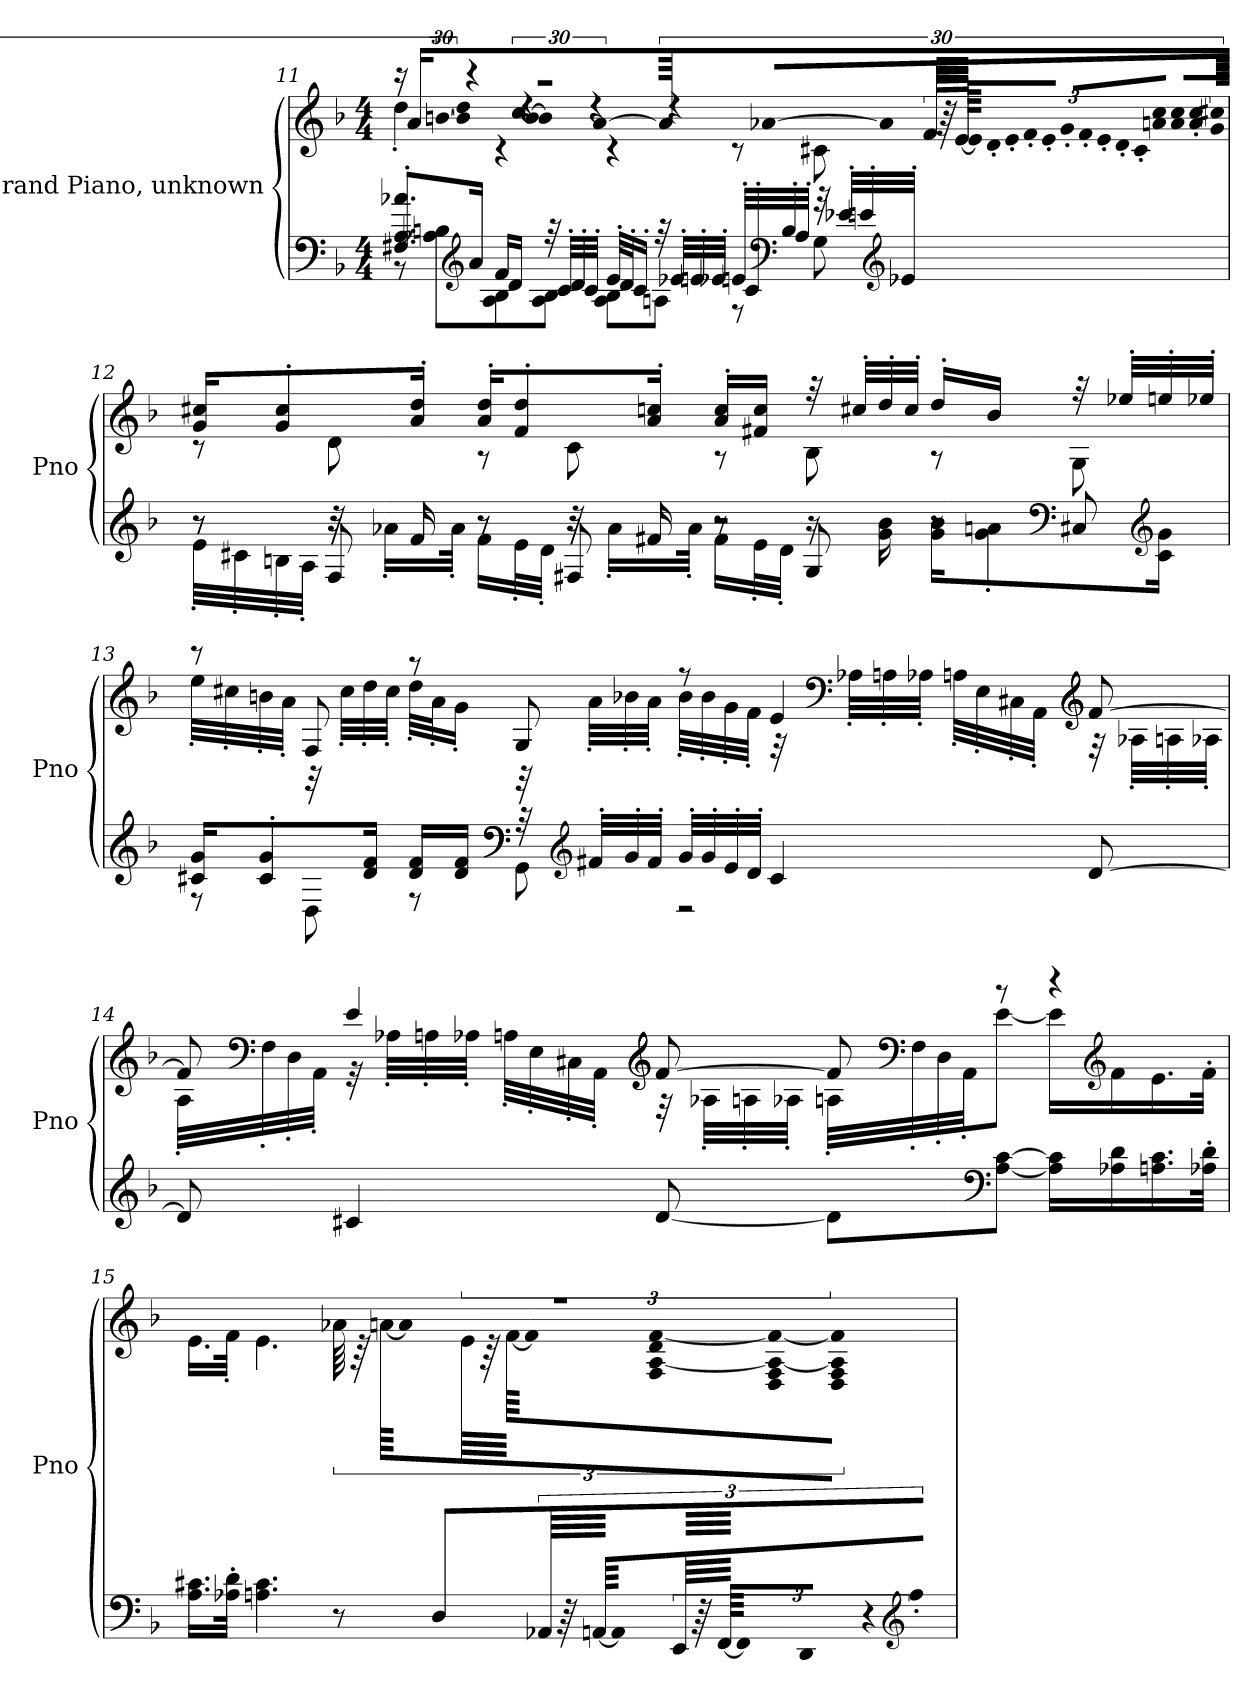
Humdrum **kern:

**kern	**kern
*part1	*part1
*staff2	*staff1
*I"Grand Piano, unknown	*
*I'Pno	*
!!LO:PB:g=z
*clefF4	*clefG2
*k[b-]	*k[b-]
*M4/4	*M4/4
=11	=11
*^	*^
8.F#X/' 8.A/' 8.a-X/'L	8r	16r	4dd'\
.	.	16a/LL	.
!	!	!LO:N:vis=64	!
.	8A-X\ 8Bn\L	[960%17bn/KL	.
!	!	!LO:N:vis=32	!
.	.	640%23b/] 640%23dd/JJJ	.
!	!	!LO:N:vis=128	!
.	.	1920%17r	.
*clefG2	*	*	*
!	!	!LO:N:vis=256	!
16a-/Jk	.	1920%17cc/	.
!	!	!LO:N:vis=128	!
.	.	1920%17r	.
!	!	!LO:N:vis=256	!
.	.	[1920%17b/KLLLL	.
!	!	!LO:N:vis=128%9	!
.	.	640%17b/JJJJ]	.
!	!	!LO:N:vis=128	!
.	.	1920%17r	.
.	.	[1920a/	.
16f/LL	8A-\ 8B\	1920%19a/]	4r
.	.	96r	.
.	.	[96a-X/KLLL	.
.	.	32a-/]	.
.	.	96f/JJJk	.
16d/JJ	.	.	.
.	.	96r	.
.	.	[96e/KLLL	.
.	.	32e/]	.
.	.	32d'/	.
32r	8A-\ 8B\J	.	.
.	.	32e'/	.
32c'/LLL	.	.	.
.	.	32f'/	.
32d'/	.	.	.
.	.	32e'/JJJ	.
32c'/JJJ	.	.	.
.	.	32g'/LLL	.
32e'/LLL	8A-\ 8B\L	.	4r
.	.	32f'/	.
32d'/J	.	.	.
.	.	32e'/	.
16c'/JJ	.	.	.
.	.	32d'/J	.
.	.	16c'/	.
32r	8An\J	.	.
32e-X'/LLL	.	.	.
.	.	16an/ 16cc/JJ	.
32en'/	.	.	.
32e-X'/JJJ	.	.	.
.	.	16a/ 16cc/KL	.
32en'/LLL	8r	.	8r
32c'/	.	.	.
.	.	8a/' 8cc/'	.
*clefF4	*	*	*
32B'/	.	.	.
32A'/JJJ	.	.	.
32r	8G\	.	8c#X\
32e-X'/LLL	.	.	.
.	.	16g/ 16cc#X/Jk	.
32en'/	.	.	.
*clefG2	*	*	*
32e-X'/JJJ	.	.	.
.	.	1920ryy	.
!!LO:LB:g=z	!!
=12	=12	=12	=12
*	*^	*	*
8r	32e'\LLL	8r	16g/ 16cc#X/KL	8r
.	32c#X'\	.	.	.
.	32Bn'\	.	8g/' 8cc#/'	.
.	32A'\JJJ	.	.	.
16r	32r	8F/	.	8d\
.	16a-X'\LL	.	.	.
16f/	.	.	16a/' 16dd/'Jk	.
.	32a-'\JJk	.	.	.
8r	16f\LL	8r	16a/' 16dd/'KL	8r
.	32e'\L	.	8f/' 8dd/'	.
.	32d'\JJJ	.	.	.
16r	32r	8F#X/	.	8c\
.	16a-'\LL	.	.	.
16f#X/	.	.	16a/' 16ccn/'Jk	.
.	32a-'\JJk	.	.	.
2r	16f#\LL	8r	16a/' 16cc/'LL	8r
.	32e'\L	.	16f#X/ 16cc/JJ	.
.	32d'\JJJ	.	.	.
.	16r	8G/	32r	8B-\
.	.	.	32cc#X'/LLL	.
.	16g\ 16b-\	.	32dd'/	.
.	.	.	32cc#'/JJJ	.
.	16g\ 16b-\KL	8r	16dd'/LL	8r
.	8g\' 8an\'	.	16b-/JJ	.
*clefF4	*	*	*	*
.	.	8C#X/	32r	8G\
.	.	.	32ee-X'/LLL	.
*clefG2	*	*	*	*
.	16c#\ 16g\Jk	.	32een'/	.
.	.	.	32ee-X'/JJJ	.
*	*v	*v	*	*
!!LO:LB:g=z	!!
=13	=13	=13	=13
16c#X/ 16g/KL	8r	8r	32ee'\LLL
.	.	.	32cc#X'\
8c#/' 8g/'	.	.	32bn'\
.	.	.	32a'\JJJ
.	8D\	8F/	32r
.	.	.	32cc#'\LLL
16d/ 16f/Jk	.	.	32dd'\
.	.	.	32cc#'\JJJ
16d/ 16f/LL	8r	8r	32dd'\LLL
.	.	.	32a'\J
16d/ 16f/JJ	.	.	16g'\JJ
*clefF4	*	*	*
32r	8GG\	8G/	32r
*clefG2	*	*	*
32f#X'/LLL	.	.	32a'\LLL
32g'/	.	.	32b-X'\
32f#'/JJJ	.	.	32a'\JJJ
32g'/LLL	2r	8r	32b-'\LLL
32g'/	.	.	32b-'\
32e'/	.	.	32g'\
32d'/JJJ	.	.	32f'\JJJ
4c#/	.	4e/	32r
*	*	*clefF4	*
.	.	.	32A-X'\LLL
.	.	.	32An'\
.	.	.	32A-X'\JJJ
.	.	.	32An'\LLL
.	.	.	32E'\
.	.	.	32C#X'\
.	.	.	32AA'\JJJ
*	*	*clefG2	*
[8d/	.	[8f/	32r
.	.	.	32A-X'\LLL
.	.	.	32An'\
.	.	.	32A-X'\JJJ
*v	*v	*	*
!!LO:LB:g=z	!!
=14	=14	=14
8d/]	8f/]	32A'\LLL
*	*clefF4	*
.	.	32F'\
.	.	32D'\
.	.	32AA'\JJJ
4c#X/	4e/	32r
.	.	32A-X'\LLL
.	.	32An'\
.	.	32A-X'\JJJ
.	.	32An'\LLL
.	.	32E'\
.	.	32C#X'\
.	.	32AA'\JJJ
*	*clefG2	*
[8d/	[8f/	32r
.	.	32A-X'\LLL
.	.	32An'\
.	.	32A-X'\JJJ
8d\L]	8f/]	32An'\LLL
*	*clefF4	*
.	.	32F'\
.	.	32D'\
.	.	32AA'\JJ
*clefF4	*	*
[8A\ [8c#\J	8r	[8e\J
16A\] 16c#\]LL	4r	16e\LL]
*	*clefG2	*
16A-X\ 16d\	.	16f\
16.An\ 16.c#\	.	16.e\
32A-X\' 32d\'JJk	.	32f'\JJk
!!LO:LB:g=z	!!
=15	=15	=15
16.A\ 16.c#X\LL	1r	16.e\LL
32A-X\' 32d\'JJk	.	32f'\JJk
4.An\ 4.c#\	.	4.e\
8r	.	96a-X\
.	.	96r
.	.	[96an\KLLL
.	.	32a\]
.	.	96e\JJJk
.	.	96r
.	.	[96f\KLLL
.	.	32f\JJ]
8D/L	.	8F\ [8A\ 8d\ [8f\
96AA-X/Jkkk	.	8D\ 8F\ 8A\_ 8f\_
96r	.	.
[96AAn/KLLL	.	.
32AA/]	.	.
96EE/JJJk	.	.
96r	.	.
[96FF/KLLL	.	.
32FF/J]	.	.
16DD/JJ	.	8D\ 8F\ 8A\_ 8f\_J
32r	.	.
*clefG2	*	*
32ff'\	.	.
*	*v	*v
=	=
*-	*-
